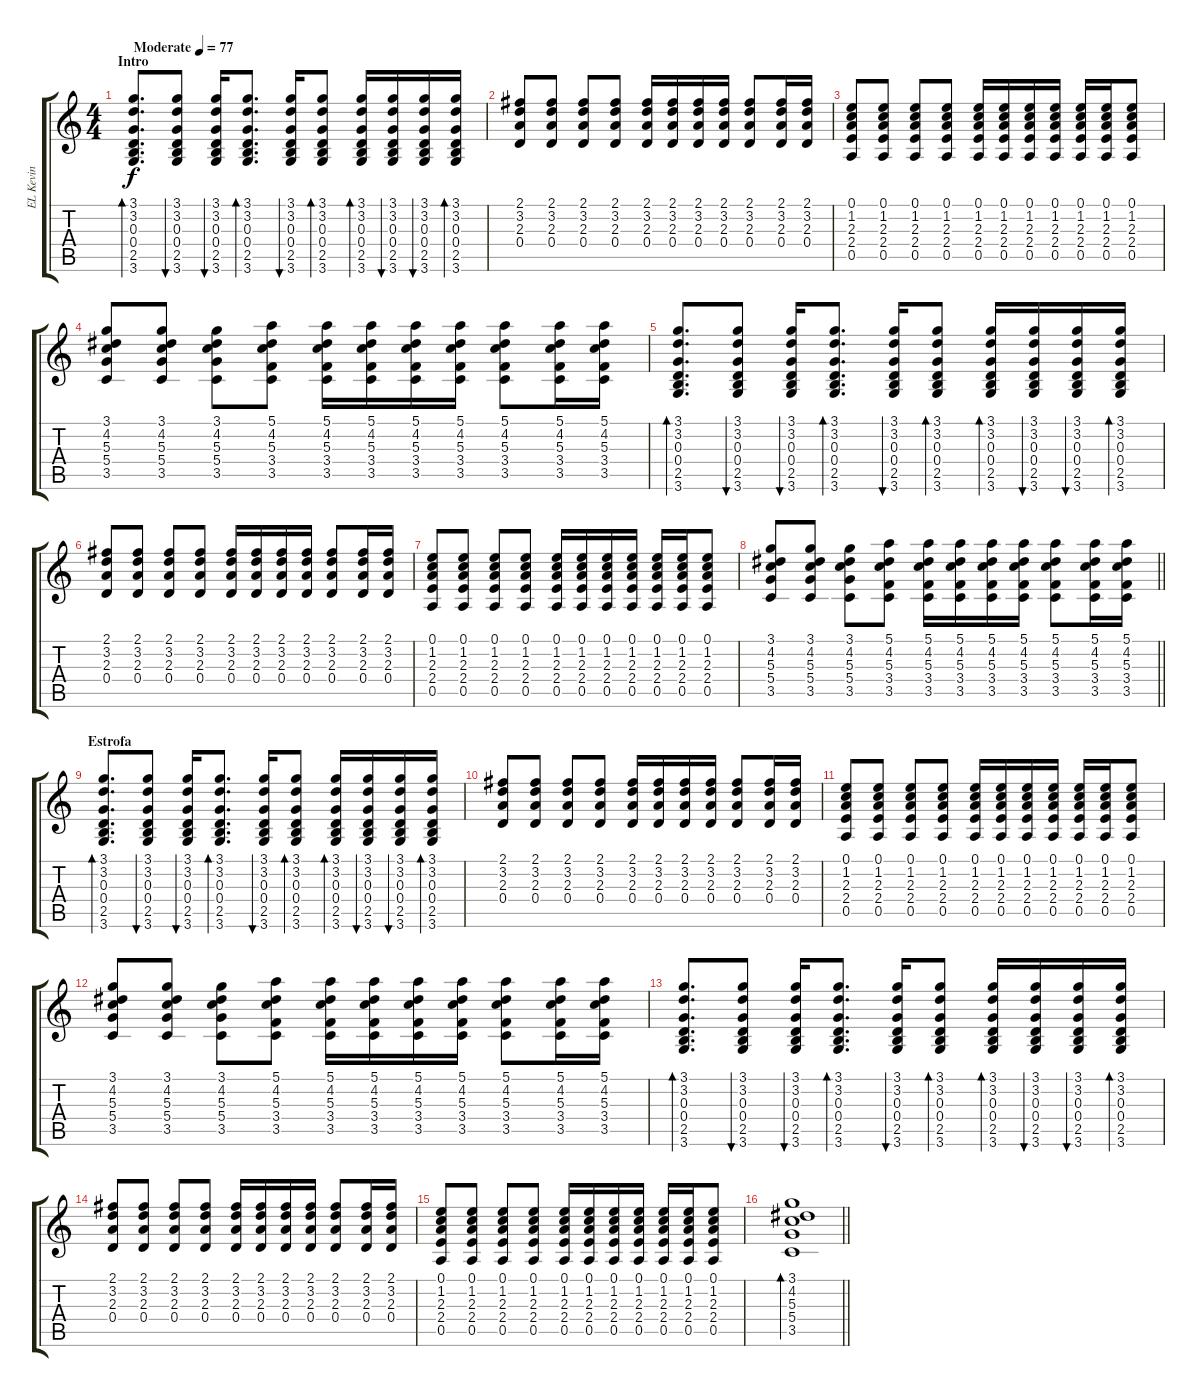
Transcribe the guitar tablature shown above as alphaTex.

\track ("EL Kevin" "EL Kevin") {instrument acousticguitarnylon}
\staff {score tabs}
\tuning (E4 B3 G3 D3 A2 E2) {hide}
\ts (4 4)
\section ("" "Intro")
\tempo (77 "Moderate")
\clef g2
\ks c
(3.1 3.2 0.3 0.4 2.5 3.6).8{d bd 30 dy f instrument acousticguitarnylon} (3.1 3.2 0.3 0.4 2.5 3.6).8{bu 30} (3.1 3.2 0.3 0.4 2.5 3.6).16{bu 30} (3.1 3.2 0.3 0.4 2.5 3.6).8{d bd 30} (3.1 3.2 0.3 0.4 2.5 3.6).16{bu 30} (3.1 3.2 0.3 0.4 2.5 3.6).8{bd 30} (3.1 3.2 0.3 0.4 2.5 3.6).16{bd 30} (3.1 3.2 0.3 0.4 2.5 3.6).16{bu 30} (3.1 3.2 0.3 0.4 2.5 3.6).16{bu 30} (3.1 3.2 0.3 0.4 2.5 3.6).16{bd 30} |
(2.1 3.2 2.3 0.4).8 (2.1 3.2 2.3 0.4).8 (2.1 3.2 2.3 0.4).8 (2.1 3.2 2.3 0.4).8 (2.1 3.2 2.3 0.4).16 (2.1 3.2 2.3 0.4).16 (2.1 3.2 2.3 0.4).16 (2.1 3.2 2.3 0.4).16 (2.1 3.2 2.3 0.4).8 (2.1 3.2 2.3 0.4).16 (2.1 3.2 2.3 0.4).16 |
(0.1 1.2 2.3 2.4 0.5).8 (0.1 1.2 2.3 2.4 0.5).8 (0.1 1.2 2.3 2.4 0.5).8 (0.1 1.2 2.3 2.4 0.5).8 (0.1 1.2 2.3 2.4 0.5).16 (0.1 1.2 2.3 2.4 0.5).16 (0.1 1.2 2.3 2.4 0.5).16 (0.1 1.2 2.3 2.4 0.5).16 (0.1 1.2 2.3 2.4 0.5).16 (0.1 1.2 2.3 2.4 0.5).16 (0.1 1.2 2.3 2.4 0.5).8 |
(3.1 4.2 5.3 5.4 3.5).8 (3.1 4.2 5.3 5.4 3.5).8 (3.1 4.2 5.3 5.4 3.5).8 (5.1 4.2 5.3 3.4 3.5).8 (5.1 4.2 5.3 3.4 3.5).16 (5.1 4.2 5.3 3.4 3.5).16 (5.1 4.2 5.3 3.4 3.5).16 (5.1 4.2 5.3 3.4 3.5).16 (5.1 4.2 5.3 3.4 3.5).8 (5.1 4.2 5.3 3.4 3.5).16 (5.1 4.2 5.3 3.4 3.5).16 |
(3.1 3.2 0.3 0.4 2.5 3.6).8{d bd 30} (3.1 3.2 0.3 0.4 2.5 3.6).8{bu 30} (3.1 3.2 0.3 0.4 2.5 3.6).16{bu 30} (3.1 3.2 0.3 0.4 2.5 3.6).8{d bd 30} (3.1 3.2 0.3 0.4 2.5 3.6).16{bu 30} (3.1 3.2 0.3 0.4 2.5 3.6).8{bd 30} (3.1 3.2 0.3 0.4 2.5 3.6).16{bd 30} (3.1 3.2 0.3 0.4 2.5 3.6).16{bu 30} (3.1 3.2 0.3 0.4 2.5 3.6).16{bu 30} (3.1 3.2 0.3 0.4 2.5 3.6).16{bd 30} |
(2.1 3.2 2.3 0.4).8 (2.1 3.2 2.3 0.4).8 (2.1 3.2 2.3 0.4).8 (2.1 3.2 2.3 0.4).8 (2.1 3.2 2.3 0.4).16 (2.1 3.2 2.3 0.4).16 (2.1 3.2 2.3 0.4).16 (2.1 3.2 2.3 0.4).16 (2.1 3.2 2.3 0.4).8 (2.1 3.2 2.3 0.4).16 (2.1 3.2 2.3 0.4).16 |
(0.1 1.2 2.3 2.4 0.5).8 (0.1 1.2 2.3 2.4 0.5).8 (0.1 1.2 2.3 2.4 0.5).8 (0.1 1.2 2.3 2.4 0.5).8 (0.1 1.2 2.3 2.4 0.5).16 (0.1 1.2 2.3 2.4 0.5).16 (0.1 1.2 2.3 2.4 0.5).16 (0.1 1.2 2.3 2.4 0.5).16 (0.1 1.2 2.3 2.4 0.5).16 (0.1 1.2 2.3 2.4 0.5).16 (0.1 1.2 2.3 2.4 0.5).8 |
\barLineRight lightlight
(3.1 4.2 5.3 5.4 3.5).8 (3.1 4.2 5.3 5.4 3.5).8 (3.1 4.2 5.3 5.4 3.5).8 (5.1 4.2 5.3 3.4 3.5).8 (5.1 4.2 5.3 3.4 3.5).16 (5.1 4.2 5.3 3.4 3.5).16 (5.1 4.2 5.3 3.4 3.5).16 (5.1 4.2 5.3 3.4 3.5).16 (5.1 4.2 5.3 3.4 3.5).8 (5.1 4.2 5.3 3.4 3.5).16 (5.1 4.2 5.3 3.4 3.5).16 |
\section ("" "Estrofa")
(3.1 3.2 0.3 0.4 2.5 3.6).8{d bd 30} (3.1 3.2 0.3 0.4 2.5 3.6).8{bu 30} (3.1 3.2 0.3 0.4 2.5 3.6).16{bu 30} (3.1 3.2 0.3 0.4 2.5 3.6).8{d bd 30} (3.1 3.2 0.3 0.4 2.5 3.6).16{bu 30} (3.1 3.2 0.3 0.4 2.5 3.6).8{bd 30} (3.1 3.2 0.3 0.4 2.5 3.6).16{bd 30} (3.1 3.2 0.3 0.4 2.5 3.6).16{bu 30} (3.1 3.2 0.3 0.4 2.5 3.6).16{bu 30} (3.1 3.2 0.3 0.4 2.5 3.6).16{bd 30} |
(2.1 3.2 2.3 0.4).8 (2.1 3.2 2.3 0.4).8 (2.1 3.2 2.3 0.4).8 (2.1 3.2 2.3 0.4).8 (2.1 3.2 2.3 0.4).16 (2.1 3.2 2.3 0.4).16 (2.1 3.2 2.3 0.4).16 (2.1 3.2 2.3 0.4).16 (2.1 3.2 2.3 0.4).8 (2.1 3.2 2.3 0.4).16 (2.1 3.2 2.3 0.4).16 |
(0.1 1.2 2.3 2.4 0.5).8 (0.1 1.2 2.3 2.4 0.5).8 (0.1 1.2 2.3 2.4 0.5).8 (0.1 1.2 2.3 2.4 0.5).8 (0.1 1.2 2.3 2.4 0.5).16 (0.1 1.2 2.3 2.4 0.5).16 (0.1 1.2 2.3 2.4 0.5).16 (0.1 1.2 2.3 2.4 0.5).16 (0.1 1.2 2.3 2.4 0.5).16 (0.1 1.2 2.3 2.4 0.5).16 (0.1 1.2 2.3 2.4 0.5).8 |
(3.1 4.2 5.3 5.4 3.5).8 (3.1 4.2 5.3 5.4 3.5).8 (3.1 4.2 5.3 5.4 3.5).8 (5.1 4.2 5.3 3.4 3.5).8 (5.1 4.2 5.3 3.4 3.5).16 (5.1 4.2 5.3 3.4 3.5).16 (5.1 4.2 5.3 3.4 3.5).16 (5.1 4.2 5.3 3.4 3.5).16 (5.1 4.2 5.3 3.4 3.5).8 (5.1 4.2 5.3 3.4 3.5).16 (5.1 4.2 5.3 3.4 3.5).16 |
(3.1 3.2 0.3 0.4 2.5 3.6).8{d bd 30} (3.1 3.2 0.3 0.4 2.5 3.6).8{bu 30} (3.1 3.2 0.3 0.4 2.5 3.6).16{bu 30} (3.1 3.2 0.3 0.4 2.5 3.6).8{d bd 30} (3.1 3.2 0.3 0.4 2.5 3.6).16{bu 30} (3.1 3.2 0.3 0.4 2.5 3.6).8{bd 30} (3.1 3.2 0.3 0.4 2.5 3.6).16{bd 30} (3.1 3.2 0.3 0.4 2.5 3.6).16{bu 30} (3.1 3.2 0.3 0.4 2.5 3.6).16{bu 30} (3.1 3.2 0.3 0.4 2.5 3.6).16{bd 30} |
(2.1 3.2 2.3 0.4).8 (2.1 3.2 2.3 0.4).8 (2.1 3.2 2.3 0.4).8 (2.1 3.2 2.3 0.4).8 (2.1 3.2 2.3 0.4).16 (2.1 3.2 2.3 0.4).16 (2.1 3.2 2.3 0.4).16 (2.1 3.2 2.3 0.4).16 (2.1 3.2 2.3 0.4).8 (2.1 3.2 2.3 0.4).16 (2.1 3.2 2.3 0.4).16 |
(0.1 1.2 2.3 2.4 0.5).8 (0.1 1.2 2.3 2.4 0.5).8 (0.1 1.2 2.3 2.4 0.5).8 (0.1 1.2 2.3 2.4 0.5).8 (0.1 1.2 2.3 2.4 0.5).16 (0.1 1.2 2.3 2.4 0.5).16 (0.1 1.2 2.3 2.4 0.5).16 (0.1 1.2 2.3 2.4 0.5).16 (0.1 1.2 2.3 2.4 0.5).16 (0.1 1.2 2.3 2.4 0.5).16 (0.1 1.2 2.3 2.4 0.5).8 |
\barLineRight lightlight
(3.1 4.2 5.3 5.4 3.5).1{bd 60}
